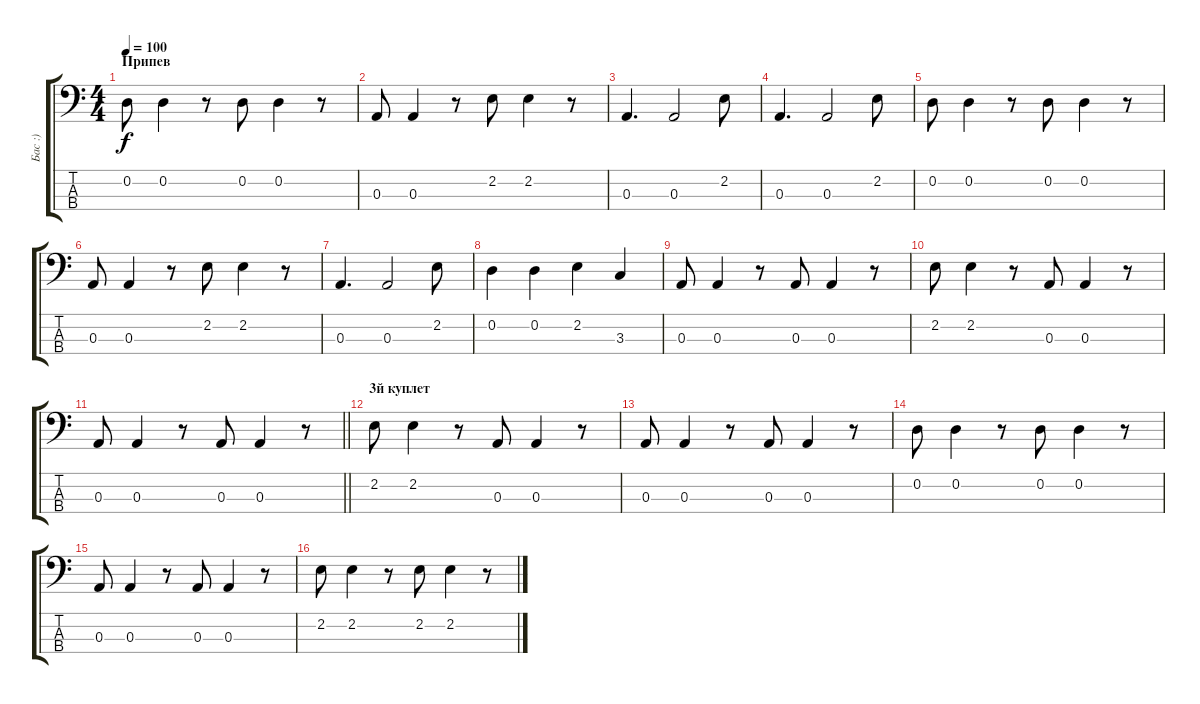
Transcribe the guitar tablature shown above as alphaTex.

\track ("Бас :)" "Бас :)") {instrument acousticbass}
\staff {score tabs}
\tuning (G2 D2 A1 E1) {hide}
\ts (4 4)
\section ("" "Припев")
\tempo 100
\clef f4
\ks c
0.2.8{dy f} 0.2.4 r.8 0.2.8 0.2.4 r.8 |
0.3.8 0.3.4 r.8 2.2.8 2.2.4 r.8 |
0.3.4{d} 0.3.2 2.2.8 |
0.3.4{d} 0.3.2 2.2.8 |
0.2.8 0.2.4 r.8 0.2.8 0.2.4 r.8 |
0.3.8 0.3.4 r.8 2.2.8 2.2.4 r.8 |
0.3.4{d} 0.3.2 2.2.8 |
0.2.4 0.2.4 2.2.4 3.3.4 |
0.3.8 0.3.4 r.8 0.3.8 0.3.4 r.8 |
2.2.8 2.2.4 r.8 0.3.8 0.3.4 r.8 |
\barLineRight lightlight
0.3.8 0.3.4 r.8 0.3.8 0.3.4 r.8 |
\section ("" "3й куплет")
2.2.8 2.2.4 r.8 0.3.8 0.3.4 r.8 |
0.3.8 0.3.4 r.8 0.3.8 0.3.4 r.8 |
0.2.8 0.2.4 r.8 0.2.8 0.2.4 r.8 |
0.3.8 0.3.4 r.8 0.3.8 0.3.4 r.8 |
2.2.8 2.2.4 r.8 2.2.8 2.2.4 r.8
